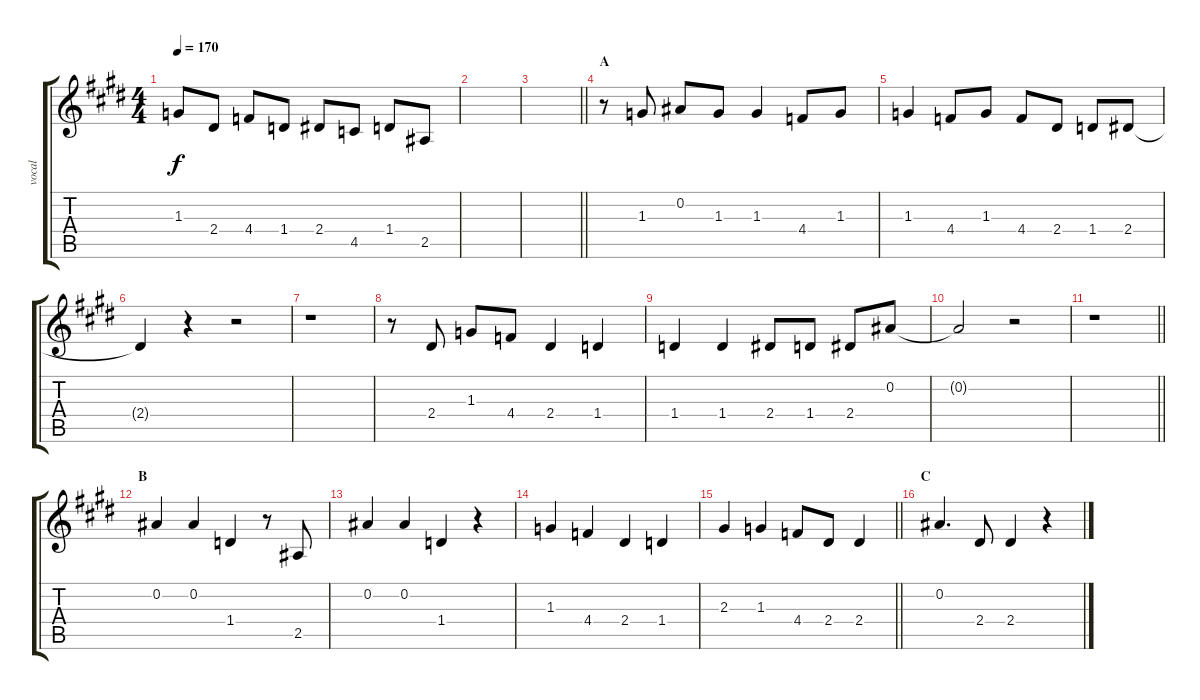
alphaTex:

\track ("vocal" "vocal") {instrument electricguitarjazz}
\staff {score tabs}
\tuning (Eb4 Bb3 Gb3 Db3 Ab2 Eb2) {hide}
\ts (4 4)
\tempo 170
\clef g2
\ks e
1.3.8{dy f} 2.4.8 4.4.8 1.4.8 2.4.8 4.5.8 1.4.8 2.5.8 |
|
\barLineRight lightlight
|
\section ("" "A")
r.8 1.3.8 0.2.8 1.3.8 1.3.4 4.4.8 1.3.8 |
1.3.4 4.4.8 1.3.8 4.4.8 2.4.8 1.4.8 2.4.8 |
2.4{t}.4 r.4 r.2 |
r.1 |
r.8 2.4.8 1.3.8 4.4.8 2.4.4 1.4.4 |
1.4.4 1.4.4 2.4.8 1.4.8 2.4.8 0.2.8 |
0.2{t}.2 r.2 |
\barLineRight lightlight
r.1 |
\section ("" "B")
0.2.4 0.2.4 1.4.4 r.8 2.5.8 |
0.2.4 0.2.4 1.4.4 r.4 |
1.3.4 4.4.4 2.4.4 1.4.4 |
\barLineRight lightlight
2.3.4 1.3.4 4.4.8 2.4.8 2.4.4 |
\section ("" "C")
0.2.4{d} 2.4.8 2.4.4 r.4
